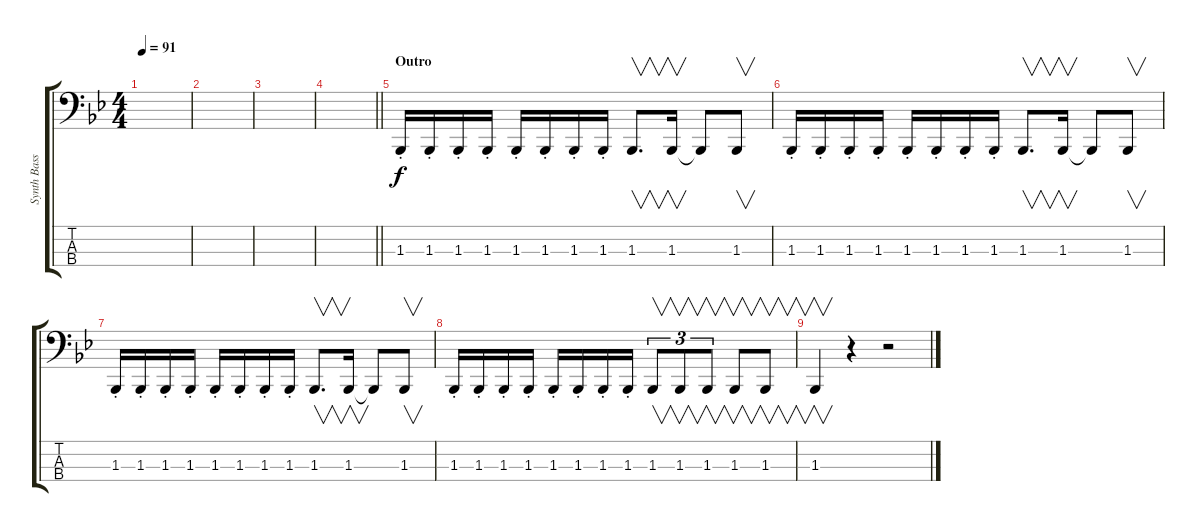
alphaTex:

\track ("Synth Bass" "Synth Bass") {instrument lead2sawtooth}
\staff {score tabs}
\tuning (G2 D2 A1 E1) {hide}
\ts (4 4)
\tempo 91
\clef f4
\ks bb
|
|
|
\barLineRight lightlight
|
\section ("" "Outro")
1.3{st}.16 1.3{st}.16 1.3{st}.16 1.3{st}.16 1.3{st}.16 1.3{st}.16 1.3{st}.16 1.3{st}.16 1.3.8{v d} 1.3.16{v} 1.3{t}.8 1.3.8{v} |
1.3{st}.16 1.3{st}.16 1.3{st}.16 1.3{st}.16 1.3{st}.16 1.3{st}.16 1.3{st}.16 1.3{st}.16 1.3.8{v d} 1.3.16{v} 1.3{t}.8 1.3.8{v} |
1.3{st}.16 1.3{st}.16 1.3{st}.16 1.3{st}.16 1.3{st}.16 1.3{st}.16 1.3{st}.16 1.3{st}.16 1.3.8{v d} 1.3.16{v} 1.3{t}.8 1.3.8{v} |
1.3{st}.16 1.3{st}.16 1.3{st}.16 1.3{st}.16 1.3{st}.16 1.3{st}.16 1.3{st}.16 1.3{st}.16 1.3.8{v tu (3 2)} 1.3.8{v tu (3 2)} 1.3.8{v tu (3 2)} 1.3.8{v} 1.3.8{v} |
1.3.4{v} r.4 r.2
